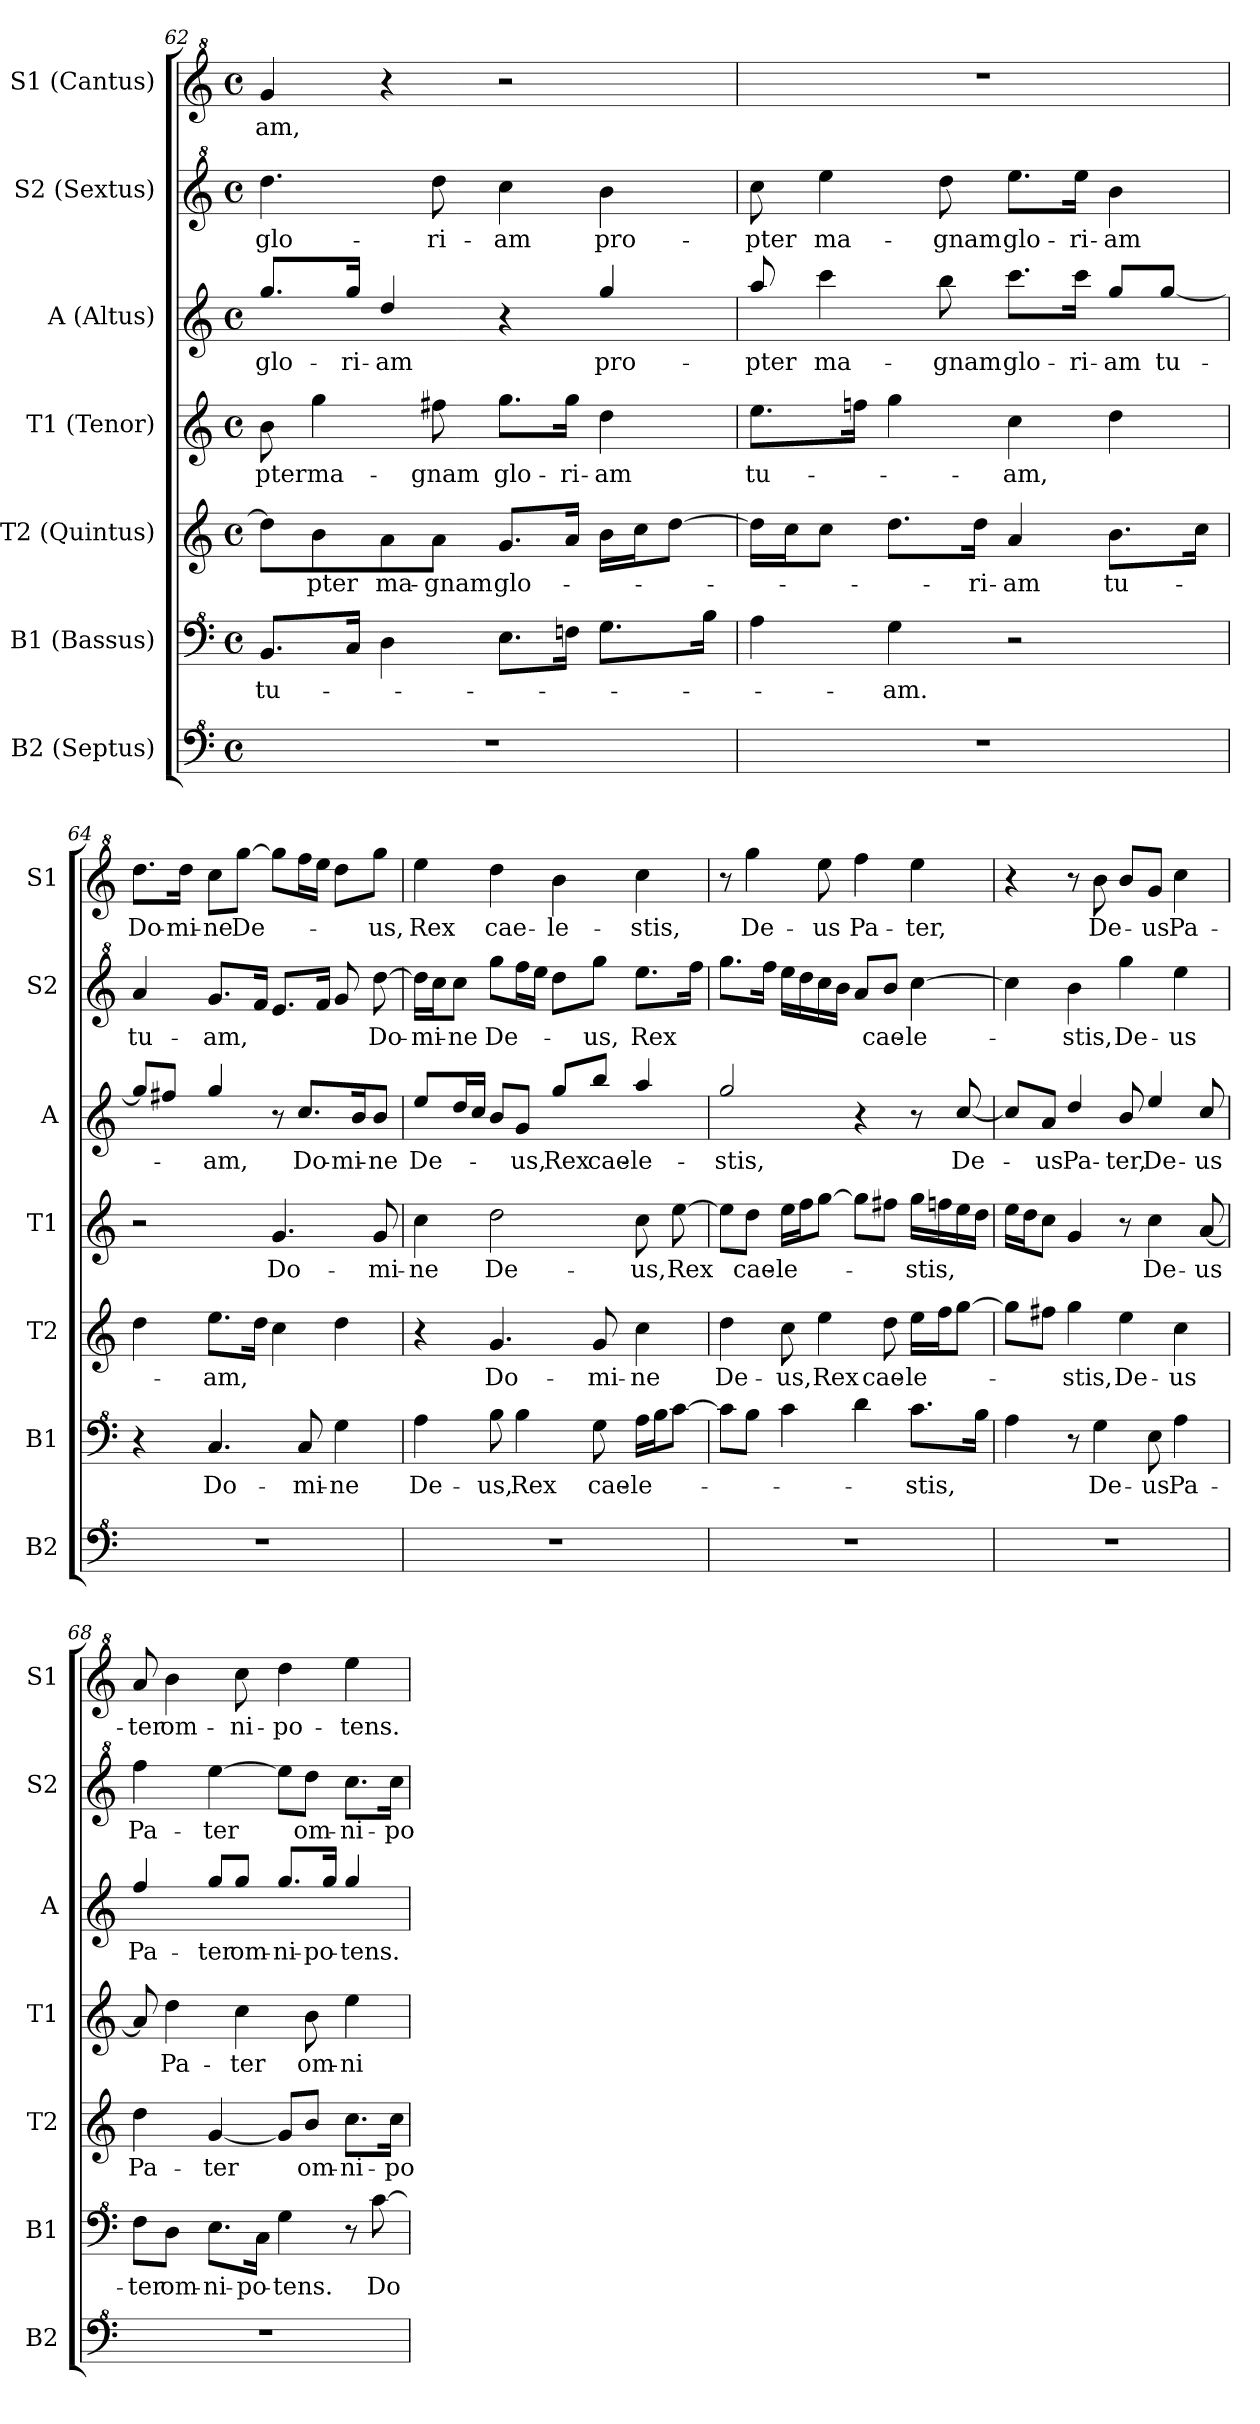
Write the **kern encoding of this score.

**kern	**kern	**text	**kern	**text	**kern	**text	**kern	**text	**kern	**text	**kern	**text
*part7	*part6	*part6	*part5	*part5	*part4	*part4	*part3	*part3	*part2	*part2	*part1	*part1
*staff7	*staff6	*staff6	*staff5	*staff5	*staff4	*staff4	*staff3	*staff3	*staff2	*staff2	*staff1	*staff1
*I"B2 (Septus)	*I"B1 (Bassus)	*	*I"T2 (Quintus)	*	*I"T1 (Tenor)	*	*I"A (Altus)	*	*I"S2 (Sextus)	*	*I"S1 (Cantus)	*
*I'B2	*I'B1	*	*I'T2	*	*I'T1	*	*I'A	*	*I'S2	*	*I'S1	*
*clefF^4	*clefF^4	*	*clefG2	*	*clefG2	*	*clefG2	*	*clefG^2	*	*clefG^2	*
*k[]	*k[]	*	*k[]	*	*k[]	*	*k[]	*	*k[]	*	*k[]	*
*M4/4	*M4/4	*	*M4/4	*	*M4/4	*	*M4/4	*	*M4/4	*	*M4/4	*
*met(c)	*met(c)	*	*met(c)	*	*met(c)	*	*met(c)	*	*met(c)	*	*met(c)	*
=62	=62	=62	=62	=62	=62	=62	=62	=62	=62	=62	=62	=62
!	!	!LO:LY:b	!	!	!	!LO:LY:b	!	!LO:LY:b	!	!LO:LY:b	!	!LO:LY:b
1r	8.B/L	tu-	8dd\L]	.	8b\	-pter	8.gg/L	glo-	4.ddd\	glo-	4gg/	-am,
!	!	!	!	!LO:LY:b	!	!LO:LY:b	!	!	!	!	!	!
.	.	.	8b\	-pter	4gg\	ma-	.	.	.	.	.	.
!	!	!	!	!	!	!	!	!LO:LY:b	!	!	!	!
.	16c/Jk	.	.	.	.	.	16gg/Jk	-ri-	.	.	.	.
!	!	!	!	!LO:LY:b	!	!	!	!LO:LY:b	!	!	!	!
.	4d\	.	8a\	ma-	.	.	4dd/	-am	.	.	4r	.
!	!	!	!	!LO:LY:b	!	!LO:LY:b	!	!	!	!LO:LY:b	!	!
.	.	.	8a\J	-gnam	8ff#X\	-gnam	.	.	8ddd\	-ri-	.	.
!	!	!	!	!LO:LY:b	!	!LO:LY:b	!	!	!	!LO:LY:b	!	!
.	8.e\L	.	8.g/L	glo-	8.gg\L	glo-	4r	.	4ccc\	-am	2r	.
!	!	!	!	!	!	!LO:LY:b	!	!	!	!	!	!
.	16fn\Jk	.	16a/Jk	.	16gg\Jk	-ri-	.	.	.	.	.	.
!	!	!	!	!	!	!LO:LY:b	!	!LO:LY:b	!	!LO:LY:b	!	!
.	8.g\L	.	16b\LL	.	4dd\	-am	4gg/	pro-	4bb\	pro-	.	.
.	.	.	16cc\J	.	.	.	.	.	.	.	.	.
.	.	.	[8dd\J	.	.	.	.	.	.	.	.	.
.	16b\Jk	.	.	.	.	.	.	.	.	.	.	.
=63	=63	=63	=63	=63	=63	=63	=63	=63	=63	=63	=63	=63
!	!	!	!	!	!	!LO:LY:b	!	!LO:LY:b	!	!LO:LY:b	!	!
1r	4a\	.	16dd\LL]	.	8.ee\L	tu-	8aa/	-pter	8ccc\	-pter	1r	.
.	.	.	16cc\J	.	.	.	.	.	.	.	.	.
!	!	!	!	!	!	!	!	!LO:LY:b	!	!LO:LY:b	!	!
.	.	.	8cc\J	.	.	.	4ccc\	ma-	4eee\	ma-	.	.
.	.	.	.	.	16ffni\Jk	.	.	.	.	.	.	.
!	!	!LO:LY:b	!	!	!	!	!	!	!	!	!	!
.	4g\	-am.	8.dd\L	.	4gg\	.	.	.	.	.	.	.
!	!	!	!	!	!	!	!	!LO:LY:b	!	!LO:LY:b	!	!
.	.	.	.	.	.	.	8bb\	-gnam	8ddd\	-gnam	.	.
!	!	!	!	!LO:LY:b	!	!	!	!	!	!	!	!
.	.	.	16dd\Jk	-ri-	.	.	.	.	.	.	.	.
!	!	!	!	!LO:LY:b	!	!LO:LY:b	!	!LO:LY:b	!	!LO:LY:b	!	!
.	2r	.	4a/	-am	4cc\	-am,	8.ccc\L	glo-	8.eee\L	glo-	.	.
!	!	!	!	!	!	!	!	!LO:LY:b	!	!LO:LY:b	!	!
.	.	.	.	.	.	.	16ccc\Jk	-ri-	16eee\Jk	-ri-	.	.
!	!	!	!	!LO:LY:b	!	!	!	!LO:LY:b	!	!LO:LY:b	!	!
.	.	.	8.b\L	tu-	4dd\	.	8gg/L	-am	4bb\	-am	.	.
!	!	!	!	!	!	!	!	!LO:LY:b	!	!	!	!
.	.	.	.	.	.	.	[8gg/J	tu-	.	.	.	.
.	.	.	16cc\Jk	.	.	.	.	.	.	.	.	.
!!LO:LB:g=z
=64	=64	=64	=64	=64	=64	=64	=64	=64	=64	=64	=64	=64
!	!	!	!	!	!	!	!	!	!	!LO:LY:b	!	!LO:LY:b
1r	4r	.	4dd\	.	2r	.	8gg/L]	.	4aa/	tu-	8.ddd\L	Do-
.	.	.	.	.	.	.	8ff#X/J	.	.	.	.	.
!	!	!	!	!	!	!	!	!	!	!	!	!LO:LY:b
.	.	.	.	.	.	.	.	.	.	.	16ddd\Jk	-mi-
!	!	!LO:LY:b	!	!LO:LY:b	!	!	!	!LO:LY:b	!	!LO:LY:b	!	!LO:LY:b
.	4.c/	Do-	8.ee\L	-am,	.	.	4gg/	-am,	8.gg/L	-am,	8ccc\L	-ne
!	!	!	!	!	!	!	!	!	!	!	!	!LO:LY:b
.	.	.	.	.	.	.	.	.	.	.	[8ggg\J	De-
.	.	.	16dd\Jk	.	.	.	.	.	16ff/Jk	.	.	.
!	!	!	!	!	!	!LO:LY:b	!	!	!	!	!	!
.	.	.	4cc\	.	4.g/	Do-	8r	.	8.ee/L	.	8ggg\L]	.
!	!	!LO:LY:b	!	!	!	!	!	!LO:LY:b	!	!	!	!
.	8c/	-mi-	.	.	.	.	8.cc/L	Do-	.	.	16fff\L	.
.	.	.	.	.	.	.	.	.	16ff/Jk	.	16eee\JJ	.
!	!	!LO:LY:b	!	!	!	!	!	!	!	!	!	!
.	4g\	-ne	4dd\	.	.	.	.	.	8gg/	.	8ddd\L	.
!	!	!	!	!	!	!	!	!LO:LY:b	!	!	!	!
.	.	.	.	.	.	.	16b/K	-mi-	.	.	.	.
!	!	!	!	!	!	!LO:LY:b	!	!LO:LY:b	!	!LO:LY:b	!	!LO:LY:b
.	.	.	.	.	8g/	-mi-	8b/J	-ne	[8ddd\	Do-	8ggg\J	-us,
=65	=65	=65	=65	=65	=65	=65	=65	=65	=65	=65	=65	=65
!	!	!LO:LY:b	!	!	!	!LO:LY:b	!	!LO:LY:b	!	!	!	!LO:LY:b
1r	4a\	De-	4r	.	4cc\	-ne	8ee/L	De-	16ddd\LL]	.	4eee\	Rex
!	!	!	!	!	!	!	!	!	!	!LO:LY:b	!	!
.	.	.	.	.	.	.	.	.	16ccc\J	-mi-	.	.
!	!	!	!	!	!	!	!	!	!	!LO:LY:b	!	!
.	.	.	.	.	.	.	16dd/L	.	8ccc\J	-ne	.	.
.	.	.	.	.	.	.	16cc/JJ	.	.	.	.	.
!	!	!LO:LY:b	!	!LO:LY:b	!	!LO:LY:b	!	!	!	!LO:LY:b	!	!LO:LY:b
.	8b\	-us,	4.g/	Do-	2dd\	De-	8b/L	.	8ggg\L	De-	4ddd\	cae-
!	!	!LO:LY:b	!	!	!	!	!	!LO:LY:b	!	!	!	!
.	4b\	Rex	.	.	.	.	8g/J	-us,	16fff\L	.	.	.
.	.	.	.	.	.	.	.	.	16eee\JJ	.	.	.
!	!	!	!	!	!	!	!	!LO:LY:b	!	!	!	!LO:LY:b
.	.	.	.	.	.	.	8gg/L	Rex	8ddd\L	.	4bb\	-le-
!	!	!LO:LY:b	!	!LO:LY:b	!	!	!	!LO:LY:b	!	!LO:LY:b	!	!
.	8g\	cae-	8g/	-mi-	.	.	8bb/J	cae-	8ggg\J	-us,	.	.
!	!	!LO:LY:b	!	!LO:LY:b	!	!LO:LY:b	!	!LO:LY:b	!	!LO:LY:b	!	!LO:LY:b
.	16a\LL	-le-	4cc\	-ne	8cc\	-us,	4aa/	-le-	8.eee\L	Rex	4ccc\	-stis,
.	16b\J	.	.	.	.	.	.	.	.	.	.	.
!	!	!	!	!	!	!LO:LY:b	!	!	!	!	!	!
.	[8cc\J	.	.	.	[8ee\	Rex	.	.	.	.	.	.
.	.	.	.	.	.	.	.	.	16fff\Jk	.	.	.
=66	=66	=66	=66	=66	=66	=66	=66	=66	=66	=66	=66	=66
!	!	!	!	!LO:LY:b	!	!	!	!LO:LY:b	!	!	!	!
1r	8cc\L]	.	4dd\	De-	8ee\L]	.	2gg/	-stis,	8.ggg\L	.	8r	.
!	!	!	!	!	!	!LO:LY:b	!	!	!	!	!	!LO:LY:b
.	8b\J	.	.	.	8dd\J	cae-	.	.	.	.	4ggg\	De-
.	.	.	.	.	.	.	.	.	16fff\Jk	.	.	.
!	!	!	!	!LO:LY:b	!	!LO:LY:b	!	!	!	!	!	!
.	4cc\	.	8cc\	-us,	16ee\LL	-le-	.	.	16eee\LL	.	.	.
.	.	.	.	.	16ff\J	.	.	.	16ddd\	.	.	.
!	!	!	!	!LO:LY:b	!	!	!	!	!	!	!	!LO:LY:b
.	.	.	4ee\	Rex	[8gg\J	.	.	.	16ccc\	.	8eee\	-us
.	.	.	.	.	.	.	.	.	16bb\JJ	.	.	.
!	!	!	!	!	!	!	!	!	!	!	!	!LO:LY:b
.	4dd\	.	.	.	8gg\L]	.	4r	.	8aa/L	.	4fff\	Pa-
!	!	!	!	!LO:LY:b	!	!	!	!	!	!LO:LY:b	!	!
.	.	.	8dd\	cae-	8ff#X\J	.	.	.	8bb/J	cae-	.	.
!	!	!LO:LY:b	!	!LO:LY:b	!	!LO:LY:b	!	!	!	!LO:LY:b	!	!LO:LY:b
.	8.cc\L	-stis,	16ee\LL	-le-	16gg\LL	-stis,	8r	.	[4ccc\	-le-	4eee\	-ter,
.	.	.	16ff\J	.	16ffn\	.	.	.	.	.	.	.
!	!	!	!	!	!	!	!	!LO:LY:b	!	!	!	!
.	.	.	[8gg\J	.	16ee\	.	[8cc/	De-	.	.	.	.
.	16b\Jk	.	.	.	16dd\JJ	.	.	.	.	.	.	.
=67	=67	=67	=67	=67	=67	=67	=67	=67	=67	=67	=67	=67
1r	4a\	.	8gg\L]	.	16ee\LL	.	8cc/L]	.	4ccc\]	.	4r	.
.	.	.	.	.	16dd\J	.	.	.	.	.	.	.
!	!	!	!	!	!	!	!	!LO:LY:b	!	!	!	!
.	.	.	8ff#X\J	.	8cc\J	.	8a/J	-us	.	.	.	.
!	!	!	!	!LO:LY:b	!	!	!	!LO:LY:b	!	!LO:LY:b	!	!
.	8r	.	4gg\	-stis,	4g/	.	4dd/	Pa-	4bb\	-stis,	8r	.
!	!	!LO:LY:b	!	!	!	!	!	!	!	!	!	!LO:LY:b
.	4g\	De-	.	.	.	.	.	.	.	.	8bb\	De-
!	!	!	!	!LO:LY:b	!	!	!	!LO:LY:b	!	!LO:LY:b	!	!
.	.	.	4ee\	De-	8r	.	8b/	-ter,	4ggg\	De-	8bb/L	.
!	!	!LO:LY:b	!	!	!	!LO:LY:b	!	!LO:LY:b	!	!	!	!LO:LY:b
.	8e\	-us	.	.	4cc\	De-	4ee/	De-	.	.	8gg/J	-us
!	!	!LO:LY:b	!	!LO:LY:b	!	!	!	!	!	!LO:LY:b	!	!LO:LY:b
.	4a\	Pa-	4cc\	-us	.	.	.	.	4eee\	-us	4ccc\	Pa-
!	!	!	!	!	!	!LO:LY:b	!	!LO:LY:b	!	!	!	!
.	.	.	.	.	[8a/	-us	8cc/	-us	.	.	.	.
!!LO:PB:g=z
=68	=68	=68	=68	=68	=68	=68	=68	=68	=68	=68	=68	=68
!	!	!LO:LY:b	!	!LO:LY:b	!	!	!	!LO:LY:b	!	!LO:LY:b	!	!LO:LY:b
1r	8f\L	-ter	4dd\	Pa-	8a/]	.	4ff/	Pa-	4fff\	Pa-	8aa/	-ter
!	!	!LO:LY:b	!	!	!	!LO:LY:b	!	!	!	!	!	!LO:LY:b
.	8d\J	om-	.	.	4dd\	Pa-	.	.	.	.	4bb\	om-
!	!	!LO:LY:b	!	!LO:LY:b	!	!	!	!LO:LY:b	!	!LO:LY:b	!	!
.	8.e\L	-ni-	[4g/	-ter	.	.	8gg/L	-ter	[4eee\	-ter	.	.
!	!	!	!	!	!	!LO:LY:b	!	!LO:LY:b	!	!	!	!LO:LY:b
.	.	.	.	.	4cc\	-ter	8gg/J	om-	.	.	8ccc\	-ni-
!	!	!LO:LY:b	!	!	!	!	!	!	!	!	!	!
.	16c\Jk	-po-	.	.	.	.	.	.	.	.	.	.
!	!	!LO:LY:b	!	!	!	!	!	!LO:LY:b	!	!	!	!LO:LY:b
.	4g\	-tens.	8g/L]	.	.	.	8.gg/L	-ni-	8eee\L]	.	4ddd\	-po-
!	!	!	!	!LO:LY:b	!	!LO:LY:b	!	!	!	!LO:LY:b	!	!
.	.	.	8b/J	om-	8b\	om-	.	.	8ddd\J	om-	.	.
!	!	!	!	!	!	!	!	!LO:LY:b	!	!	!	!
.	.	.	.	.	.	.	16gg/Jk	-po-	.	.	.	.
!	!	!	!	!LO:LY:b	!	!LO:LY:b	!	!LO:LY:b	!	!LO:LY:b	!	!LO:LY:b
.	8r	.	8.cc\L	-ni-	4ee\	-ni-	4gg/	-tens.	8.ccc\L	-ni-	4eee\	-tens.
!	!	!LO:LY:b	!	!	!	!	!	!	!	!	!	!
.	[8cc\	Do-	.	.	.	.	.	.	.	.	.	.
!	!	!	!	!LO:LY:b	!	!	!	!	!	!LO:LY:b	!	!
.	.	.	16cc\Jk	-po-	.	.	.	.	16ccc\Jk	-po-	.	.
=	=	=	=	=	=	=	=	=	=	=	=	=
*-	*-	*-	*-	*-	*-	*-	*-	*-	*-	*-	*-	*-
